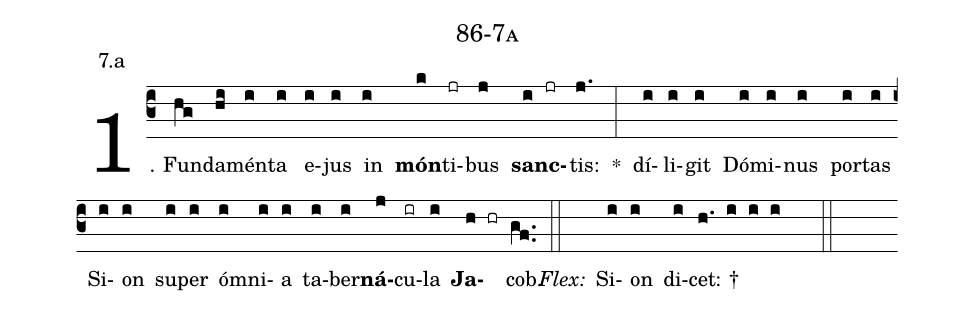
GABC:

name: 86-7a;
annotation: 7.a;
%%
(c3)1. Fun(hg)da(hi)mén(i)ta(i) e(i)jus(i) in(i) <b>món</b>(k)ti(jr)bus(j) <b>sanc</b>(i jr)tis:(j.) *(:) dí(i)li(i)git(i) Dó(i)mi(i)nus(i) por(i)tas(i) Si(i)on(i) su(i)per(i) óm(i)ni(i)a(i) ta(i)ber(i)<b>ná</b>(j)cu(ir)la(i) <b>Ja</b>(h hr)cob.(gf..) (::)
<i>Flex:</i>()  Si(i)on(i) di(i)cet: †(h. i i i  ::)
